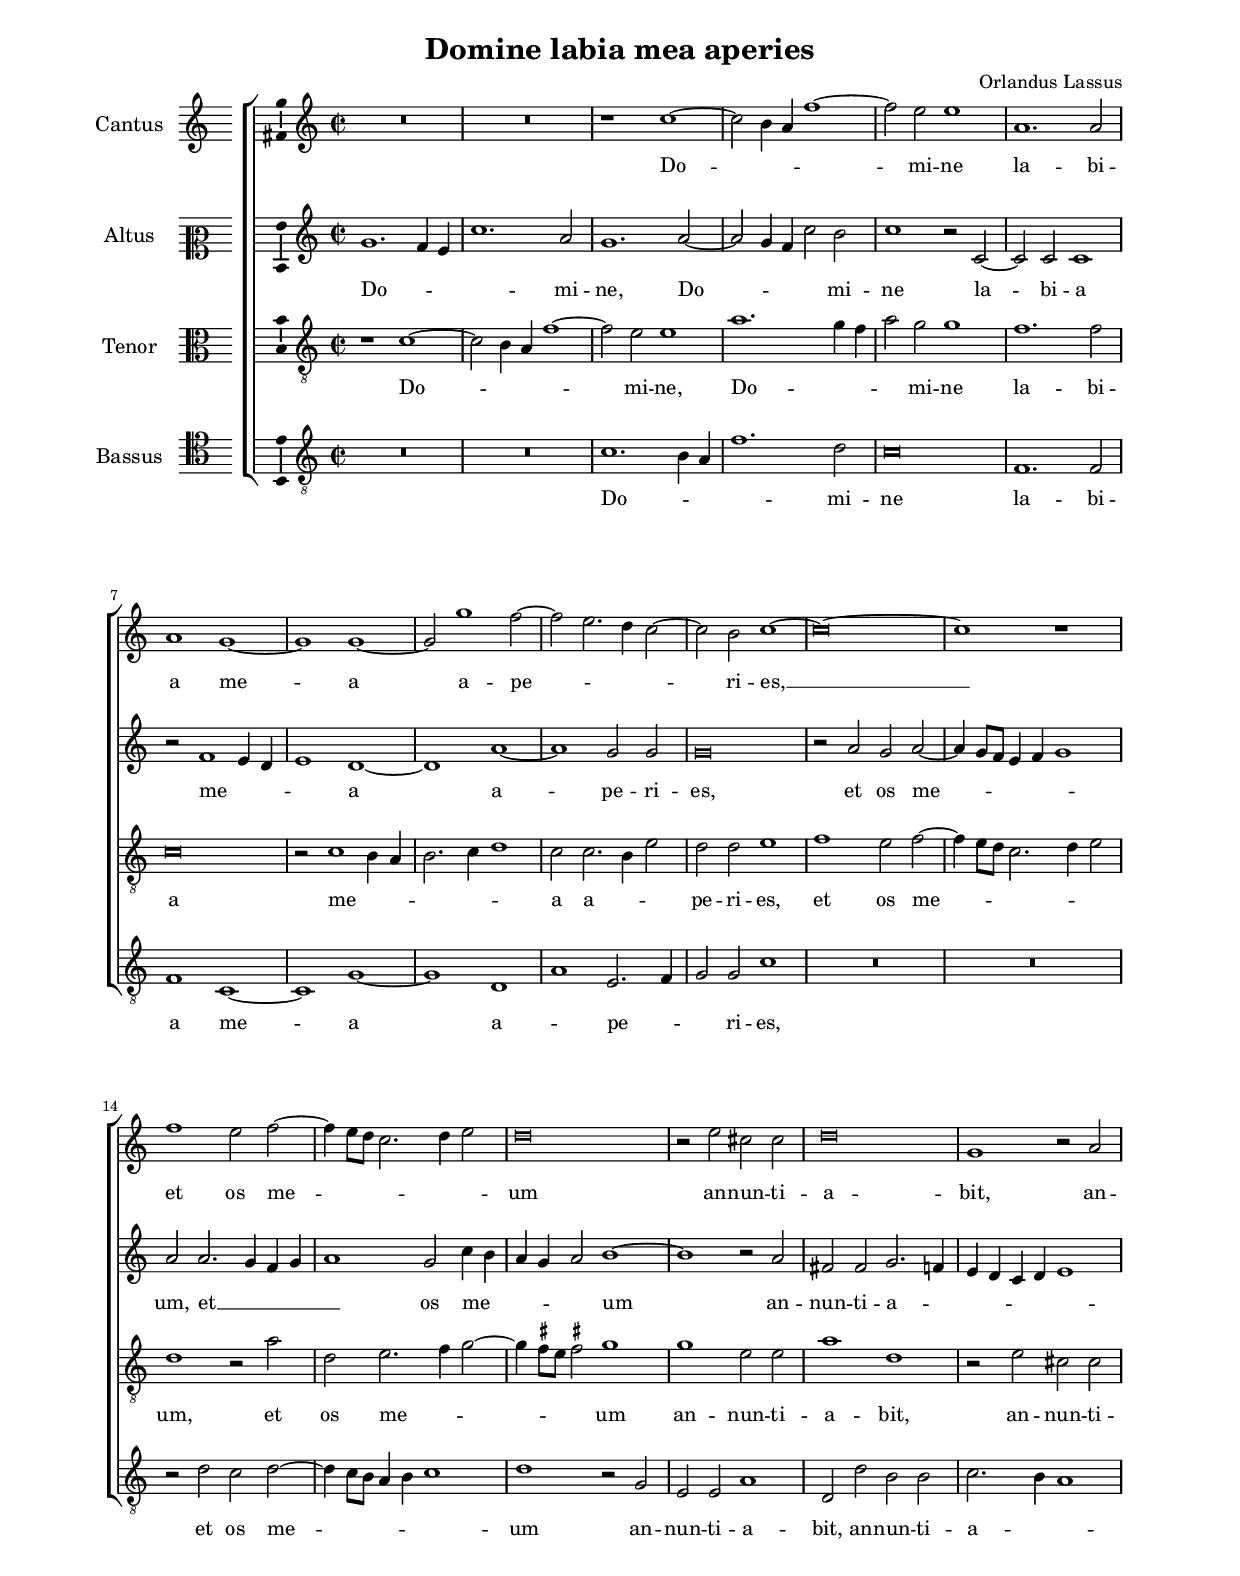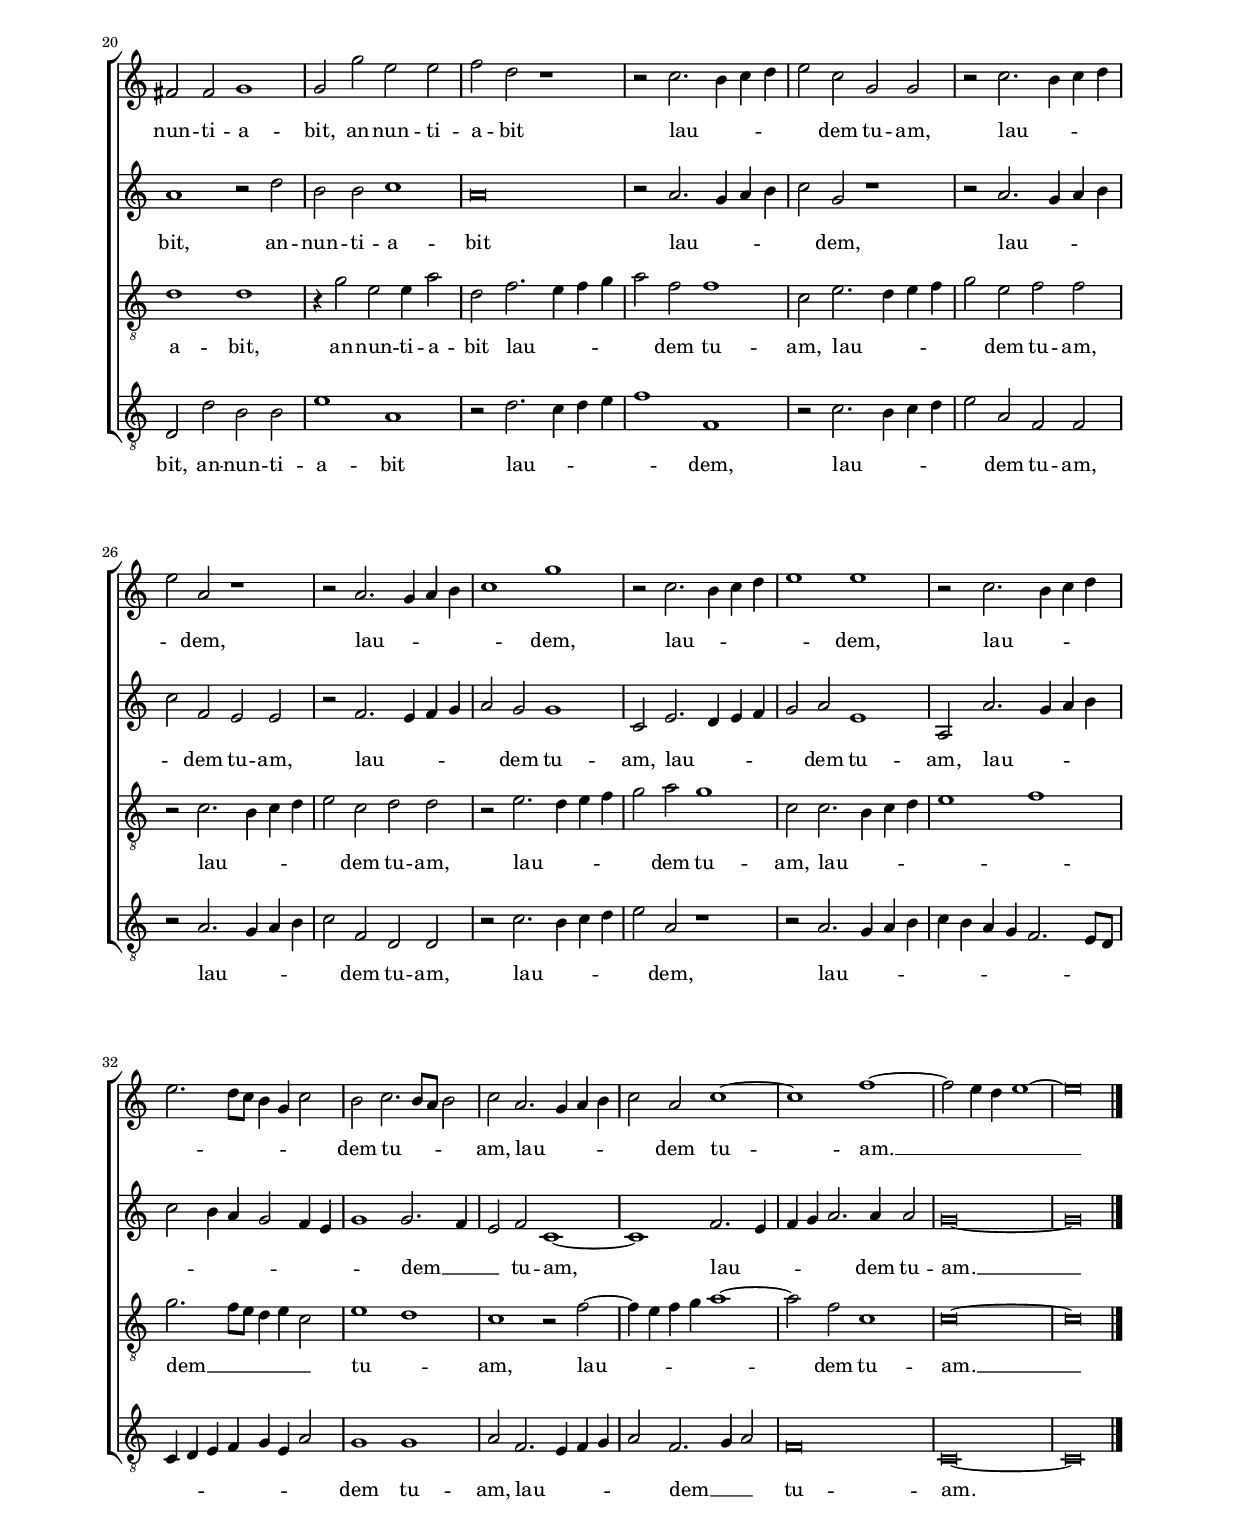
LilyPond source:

\header
{
  title="Domine labia mea aperies"
  composer="Orlandus Lassus"
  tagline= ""
}

\version "2.24.1"
\include "deutsch.ly"
#(set-global-staff-size 16)
% #(set-default-paper-size "letter")
#(ly:set-option 'point-and-click #f)

	
global = {
	\key c \major
	\time 2/2 \set Score.measureLength = #(ly:make-moment 2/1)
	\skip 1*76 \bar "|."
	}

	ficta = { \once \set suggestAccidentals = ##t }
	
	forget = #(define-music-function (music) (ly:music?) #{
		\accidentalStyle forget
		$music
		\accidentalStyle default
		#})
	
	m = \melisma
	me = \melismaEnd


\paper
	{
	top-margin = 2 \cm
	bottom-margin = 2 \cm
	left-margin = 2 \cm
	right-margin = 2 \cm
	ragged-bottom = ##f
	ragged-last-bottom = ##t
	print-page-number = ##f
	system-system-spacing = #'((basic-distance . 20) (minimum-distance . 14) (padding . 8) (strechability . 150))
	systems-per-page = 3
	page-count = 2
%	min-systems-per-page = 3
	}


incipitcantus = \markup { \score {
	{
	\set Staff.instrumentName = \markup { \fontsize #1 "Cantus" }
	\key c \major
	\clef violin
	s4 \bar ""
	}
	\layout  {
	raggedright = ##t
	indent = 1.6 \cm
	line-width = 2.5\cm
	\context { \Staff \remove Time_signature_engraver }
	\override Staff.Clef.Y-extent = #'(0 . 0)
	}} \hspace #1 }
	
      
incipitaltus = \markup { \score {
	{
	\set Staff.instrumentName = \markup { \fontsize #1 "Altus" }
	\key c \major
	\clef mezzosoprano
	s4 \bar ""
	}
	\layout  {
	raggedright = ##t
	indent = 1.6 \cm
	line-width = 2.5\cm
	\context { \Staff \remove Time_signature_engraver }
	\override Staff.Clef.Y-extent = #'(0 . 0)
	}} \hspace #1 }


incipittenor = \markup { \score {
	{
	\set Staff.instrumentName = \markup { \fontsize #1 "Tenor" }
	\key c \major
	\clef alto
	s4 \bar ""
	}
	\layout  {
	raggedright = ##t
	indent = 1.6 \cm
	line-width = 2.5\cm
	\context { \Staff \remove Time_signature_engraver }
	\override Staff.Clef.Y-extent = #'(0 . 0)
	}} \hspace #1 }


incipitbassus = \markup { \score {
	{
	\set Staff.instrumentName = \markup { \fontsize #1 "Bassus" }
	\key c \major
	\clef tenor
	s4 \bar ""
	}
	\layout  {
	raggedright = ##t
	indent = 1.6 \cm
	line-width = 2.5\cm
	\context { \Staff \remove Time_signature_engraver }
	\override Staff.Clef.Y-extent = #'(0 . 0)
	}} \hspace #1 }


cantus =  \relative c''
	{
	R\breve
	R\breve
	r1 c~
	c2 h4 a f'1~
%5
	f2 e e1 |
	a,1. a2
	a1 g~
	g1 g~
	g2 g'1 f2~
%10
	f2 e2. d4 c2~ |
	c2 h c1~
	c\breve~
	c1 r
	f1 e2 f~
%15
	f4 e8 d c2. d4 e2 |
	d\breve
	r2 e cis cis
	d\breve
	g,1 r2 a
%20
	fis2 fis g1 |
	g2 g' e e
	f2 d r1
	r2 c2. h4 c d
	e2 c g g
%25
	r2 c2. h4 c d |
	e2 a, r1
	r2 a2. g4 a h
	c1 g'
	r2 c,2. h4 c d
%30
	e1 e |
	r2 c2. h4 c d
	e2. d8 c h4 g c2
	h2 c2. h8 a h2
	c2 a2. g4 a h
%35
	c2 a c1~ |
	c1 f~
	f2 e4 d e1~
	e\breve |
	}


altus =  \relative c'
	{
	g'1. f4 e
	c'1. a2
	g1. a2~
	a2 g4 f c'2 h
%5
	c1 r2 c,~ |
	c2 c c1
	r2 f1 e4 d
	e1 d~
	d1 a'~
%10
	a1 g2 g |
	g\breve
	r2 a g a~
	a4 g8 f e4 f g1
	a2 a2. g4 f g
%15
	a1 g2 c4 h |
	a4 g a2 h1~
	h1 r2 a
	fis2 fis g2. f4
	e4 d c d e1
%20
	a1 r2 d |
	h2 h c1
	a\breve
	r2 a2. g4 a h
	c2 g r1
%25
	r2 a2. g4 a h |
	c2 f, e e
	r2 f2. e4 f g
	a2 g g1
	c,2 e2. d4 e f
%30
	g2 a e1 |
	a,2 a'2. g4 a h
	c2 h4 a g2 f4 e
	g1 g2. f4
	e2 f c1~
%35
	c1 f2. e4 |
	f4 g a2. a4 a2
	g\breve~
	g\breve |
	}


tenor =  \relative c'
	{
	r1 c~
	c2 h4 a f'1~
	f2 e e1
	a1. g4 f
%5
	a2 g g1 |
	f1. f2
	c\breve
	r2 c1 h4 a
	h2. c4 d1
%10
	c2 c2. h4 e2 |
	d2 d e1
	f1 e2 f~
	f4 e8 d c2. d4 e2
	d1 r2 a'
%15
	d,2 e2. f4 g2~ |
	g4 \ficta fis8 e \ficta fis!2 g1
	g1 e2 e
	a1 d,
	r2 e cis cis
%20
	d1 d |
	r4 g2 e2 e4 a2
	d,2 f2. e4 f g
	a2 f f1
	c2 e2. d4 e f
%25
	g2 e f f |
	r2 c2. h4 c d
	e2 c d d
	r2 e2. d4 e f
	g2 a g1
%30
	c,2 c2. h4 c d |
	e1 f
	g2. f8 e d4 e c2
	e1 d
	c1 r2 f~
%35
	f4 e f g a1~ |
	a2 f c1
	c\breve~
	c\breve |
	}


bassus  =  \relative c
	{
	R\breve
	R\breve
	c'1. h4 a
	f'1. d2
%5
	c\breve |
	f,1. f2
	f1 c~
	c1 g'~
	g1 d
%10
	a' e2. f4 |
	g2 g c1
	R\breve
	R\breve
	r2 d c d~
%15
	d4 c8 h a4 h c1 |
	d1 r2 g,
	e2 e a1
	d,2 d' h h
	c2. h4 a1
%20
	d,2 d' h h |
	e1 a,
	r2 d2. c4 d e
	f1 f,
	r2 c'2. h4 c d
%25
	e2 a, f f |
	r2 a2. g4 a h
	c2 f, d d
	r2 c'2. h4 c d
	e2 a, r1
%30
	r2 a2. g4 a h |
	c4 h a g f2. e8 d
	c4 d e f g e a2
	g1 g
	a2 f2. e4 f g
%35
	a2 f2. g4 a2 |
	f\breve
	c\breve~
	c\breve |
	}

lyricscantus = \lyricmode {
	Do -- _ _ _ mi -- ne la -- bi -- a me -- a a -- pe -- _ _ _ ri -- es, __
	et os me -- _ _ _ _ _ um an -- nun -- ti -- a -- bit,
	an -- nun -- ti -- a -- bit,
	an -- nun -- ti -- a -- bit
	lau -- _ _ _ _ dem tu -- am,
	lau -- _ _ _ _ dem,
	lau -- _ _ _ _ dem,
	lau -- _ _ _ _ dem,
	lau -- _ _ _ _ _ _ _ _ _ dem tu -- _ _ _ am,
	lau -- _ _ _ _ dem tu -- am. __ _ _ _
	}


lyricsaltus = \lyricmode {
	Do -- _ _ _ mi -- ne,
	Do -- _ _ _ mi -- ne la -- bi -- a me -- _ _ _ a a -- pe -- ri -- es,
	et os me -- _ _ _ _ _ um,
	et __ _ _ _ _ os me -- _ _ _ _ um an -- nun -- ti -- a -- _ _ _ _ _ _ bit,
	an -- nun -- ti -- a -- bit
	lau -- _ _ _ _ dem,
	lau -- _ _ _ _ dem tu -- am,
	lau -- _ _ _ _ dem tu -- am,
	lau -- _ _ _ _ dem tu -- am,
	lau -- _ _ _ _ _ _ _ _ _ _ dem __ _ _ tu -- am,
	lau -- _ _ _ _ dem tu -- am. __
	}


lyricstenor = \lyricmode {
	Do -- _ _ _ mi -- ne,
	Do -- _ _ _ mi -- ne la -- bi -- a me -- _ _ _ _ _ a a -- _ _ pe -- ri -- es,
	et os me -- _ _ _ _ _ um,
	et os me -- _ _ _ _ _ um an -- nun -- ti -- a -- bit,
	an -- nun -- ti -- a -- bit,
	an -- nun -- ti -- a -- bit
	lau -- _ _ _ _ dem tu -- am,
	lau -- _ _ _ _ dem tu -- am,
	lau -- _ _ _ _ dem tu -- am,
	lau -- _ _ _ _ dem tu -- am,
	lau -- _ _ _ _ _ dem __ _ _ _ _ _ tu -- _ am,
	lau -- _ _ _ _ dem tu -- am. __
	}


lyricsbassus = \lyricmode {
	Do -- _ _ _ mi -- ne la -- bi -- a me -- a a -- _ pe -- _ _ ri -- es,
	et os me -- _ _ _ _ _ um an -- nun -- ti -- a -- bit,
	an -- nun -- ti -- a -- _ _ bit,
	an -- nun -- ti -- a -- bit
	lau -- _ _ _ _ dem,
	lau -- _ _ _ _ dem tu -- am,
	lau -- _ _ _ _ dem tu -- am,
	lau -- _ _ _ _ dem,
	lau -- _ _ _ _ _ _ _ _ _ _ _ _ _ _ _ _ _ dem tu -- am,
	lau -- _ _ _ _ dem __ _ _ tu -- am.
	}


\score
{  
	% \transpose {
	\new ChoirStaff \with { \override StaffGrouper.staff-staff-spacing.basic-distance = #13 }
	<<

	\new Staff << \global
	\new Voice="v1" {
		\set Staff.instrumentName=\incipitcantus
	%	\set Staff.instrumentName="S"
		\set Staff.midiInstrument = "reed organ"
		\clef "violin"
		\cantus }
	\new Lyrics \lyricsto "v1" {\lyricscantus }
	>>


	\new Staff << \global
	\new Voice="v2" {
		\set Staff.instrumentName=\incipitaltus
	%	\set Staff.instrumentName="A"
		\set Staff.midiInstrument = "reed organ"
		\clef "violin" 
		\altus}
	\new Lyrics \lyricsto "v2" {\lyricsaltus }
	>>


	\new Staff << \global
	\new Voice="v3" {
		\set Staff.instrumentName=\incipittenor
	%	\set Staff.instrumentName="T"
		\set Staff.midiInstrument = "reed organ"
		\clef "G_8"
		\tenor }
	\new Lyrics \lyricsto "v3" {\lyricstenor }
	>>


	\new Staff << \global
	\new Voice="v4" {
		\set Staff.instrumentName=\incipitbassus
	%	\set Staff.instrumentName="B"
		\set Staff.midiInstrument = "reed organ"
		\clef "G_8" 
		\bassus }
	\new Lyrics \lyricsto "v4" {\lyricsbassus}
	>>

	>>
	% } % transpose

	\layout
	{
	indent = 2.3 \cm
	\context { \Lyrics \override VerticalAxisGroup.nonstaff-relatedstaff-spacing.padding = #2 }
%	\context { \Lyrics \override LyricText.font-size = #1 }
	\context { \Staff \override TimeSignature.break-visibility = #end-of-line-invisible }
	\context { \Staff \consists Ambitus_engraver }
	\context { \Voice \override Slur.transparent = ##t }
%	\context { \Voice \override AccidentalSuggestion.avoid-slur = #'ignore }
%	\context { \Voice \override AccidentalSuggestion.outside-staff-priority = ##f }
	\context { \Score \override BarNumber.padding = #2 }
	\context { \Voice \override NoteHead.style = #'baroque }
	}

\midi
	{
	\tempo 2 = 90
	}
	
}


% EOF
